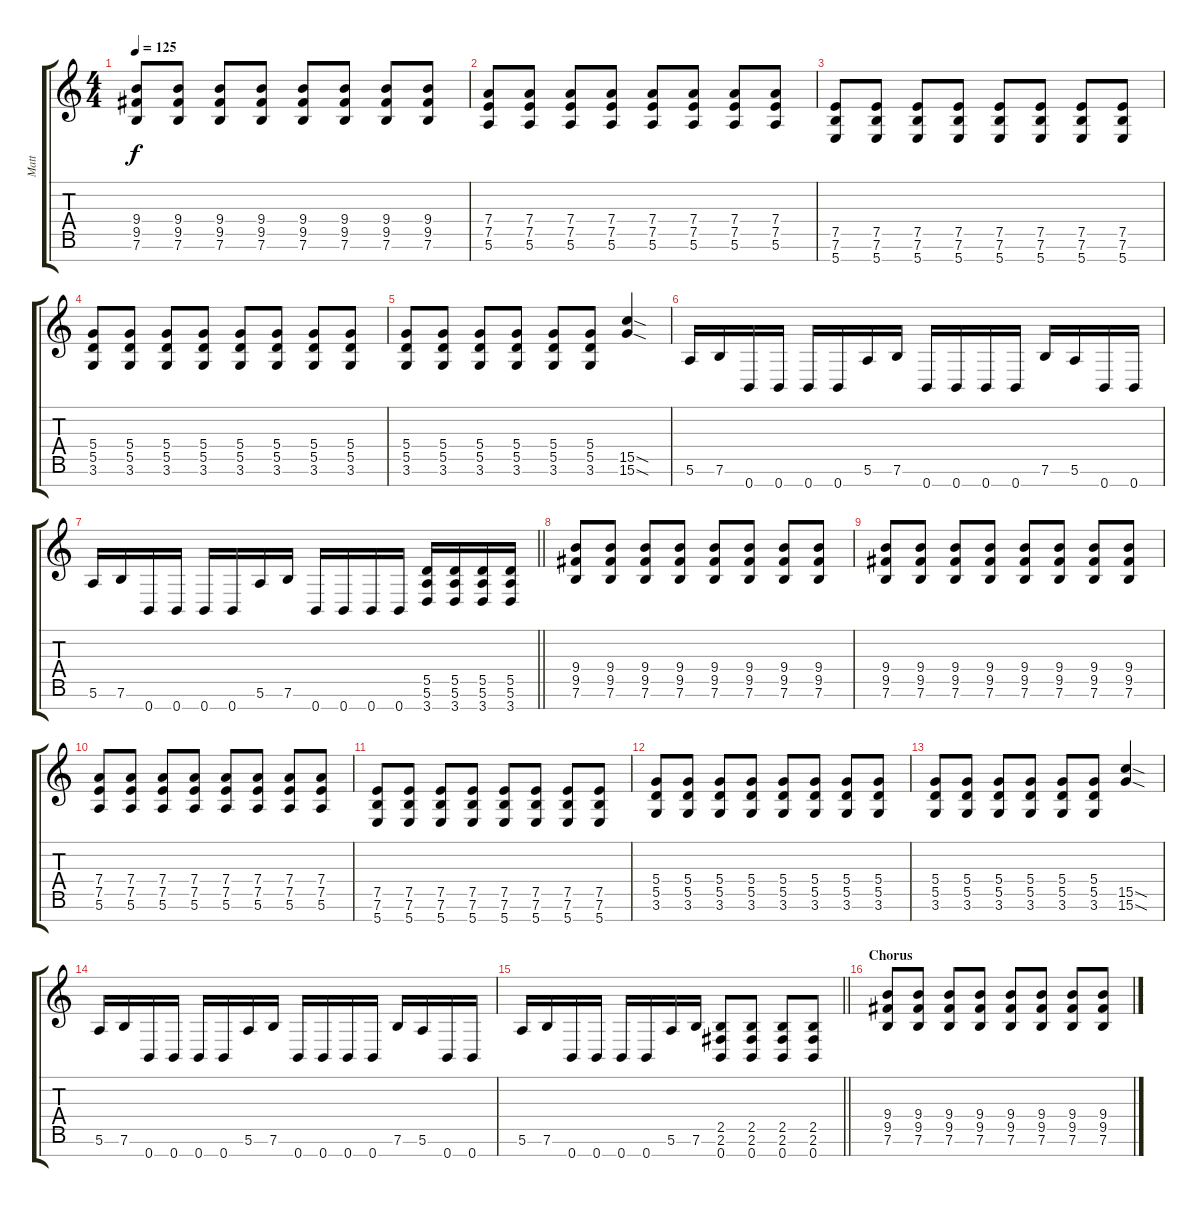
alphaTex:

\track ("Matt" "Matt") {instrument distortionguitar}
\staff {score tabs}
\tuning (E4 B3 G3 D3 A2 E2 B1) {hide}
\ts (4 4)
\tempo 125
\clef g2
\ks c
(9.4 9.5 7.6).8{dy f} (9.4 9.5 7.6).8 (9.4 9.5 7.6).8 (9.4 9.5 7.6).8 (9.4 9.5 7.6).8 (9.4 9.5 7.6).8 (9.4 9.5 7.6).8 (9.4 9.5 7.6).8 |
(7.4 7.5 5.6).8 (7.4 7.5 5.6).8 (7.4 7.5 5.6).8 (7.4 7.5 5.6).8 (7.4 7.5 5.6).8 (7.4 7.5 5.6).8 (7.4 7.5 5.6).8 (7.4 7.5 5.6).8 |
(7.5 7.6 5.7).8 (7.5 7.6 5.7).8 (7.5 7.6 5.7).8 (7.5 7.6 5.7).8 (7.5 7.6 5.7).8 (7.5 7.6 5.7).8 (7.5 7.6 5.7).8 (7.5 7.6 5.7).8 |
(5.4 5.5 3.6).8 (5.4 5.5 3.6).8 (5.4 5.5 3.6).8 (5.4 5.5 3.6).8 (5.4 5.5 3.6).8 (5.4 5.5 3.6).8 (5.4 5.5 3.6).8 (5.4 5.5 3.6).8 |
(5.4 5.5 3.6).8 (5.4 5.5 3.6).8 (5.4 5.5 3.6).8 (5.4 5.5 3.6).8 (5.4 5.5 3.6).8 (5.4 5.5 3.6).8 (15.5{sod} 15.6{sod}).4 |
5.6.16 7.6.16 0.7.16 0.7.16 0.7.16 0.7.16 5.6.16 7.6.16 0.7.16 0.7.16 0.7.16 0.7.16 7.6.16 5.6.16 0.7.16 0.7.16 |
\barLineRight lightlight
5.6.16 7.6.16 0.7.16 0.7.16 0.7.16 0.7.16 5.6.16 7.6.16 0.7.16 0.7.16 0.7.16 0.7.16 (5.5 5.6 3.7).16 (5.5 5.6 3.7).16 (5.5 5.6 3.7).16 (5.5 5.6 3.7).16 |
(9.4 9.5 7.6).8 (9.4 9.5 7.6).8 (9.4 9.5 7.6).8 (9.4 9.5 7.6).8 (9.4 9.5 7.6).8 (9.4 9.5 7.6).8 (9.4 9.5 7.6).8 (9.4 9.5 7.6).8 |
(9.4 9.5 7.6).8 (9.4 9.5 7.6).8 (9.4 9.5 7.6).8 (9.4 9.5 7.6).8 (9.4 9.5 7.6).8 (9.4 9.5 7.6).8 (9.4 9.5 7.6).8 (9.4 9.5 7.6).8 |
(7.4 7.5 5.6).8 (7.4 7.5 5.6).8 (7.4 7.5 5.6).8 (7.4 7.5 5.6).8 (7.4 7.5 5.6).8 (7.4 7.5 5.6).8 (7.4 7.5 5.6).8 (7.4 7.5 5.6).8 |
(7.5 7.6 5.7).8 (7.5 7.6 5.7).8 (7.5 7.6 5.7).8 (7.5 7.6 5.7).8 (7.5 7.6 5.7).8 (7.5 7.6 5.7).8 (7.5 7.6 5.7).8 (7.5 7.6 5.7).8 |
(5.4 5.5 3.6).8 (5.4 5.5 3.6).8 (5.4 5.5 3.6).8 (5.4 5.5 3.6).8 (5.4 5.5 3.6).8 (5.4 5.5 3.6).8 (5.4 5.5 3.6).8 (5.4 5.5 3.6).8 |
(5.4 5.5 3.6).8 (5.4 5.5 3.6).8 (5.4 5.5 3.6).8 (5.4 5.5 3.6).8 (5.4 5.5 3.6).8 (5.4 5.5 3.6).8 (15.5{sod} 15.6{sod}).4 |
5.6.16 7.6.16 0.7.16 0.7.16 0.7.16 0.7.16 5.6.16 7.6.16 0.7.16 0.7.16 0.7.16 0.7.16 7.6.16 5.6.16 0.7.16 0.7.16 |
\barLineRight lightlight
5.6.16 7.6.16 0.7.16 0.7.16 0.7.16 0.7.16 5.6.16 7.6.16 (2.5 2.6 0.7).8 (2.5 2.6 0.7).8 (2.5 2.6 0.7).8 (2.5 2.6 0.7).8 |
\section ("" "Chorus")
(9.4 9.5 7.6).8 (9.4 9.5 7.6).8 (9.4 9.5 7.6).8 (9.4 9.5 7.6).8 (9.4 9.5 7.6).8 (9.4 9.5 7.6).8 (9.4 9.5 7.6).8 (9.4 9.5 7.6).8
